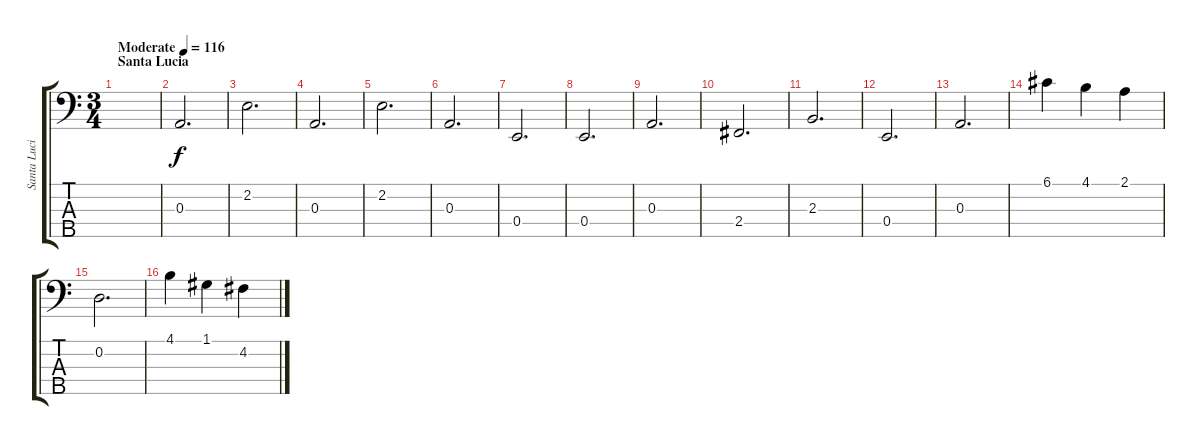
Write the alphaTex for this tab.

\track ("Santa Lucia: аккомпонимент 1" "Santa Luci") {instrument acousticbass}
\staff {score tabs}
\tuning (G2 D2 A1 E1 B0) {hide}
\ts (3 4)
\section ("" "Santa Lucia")
\tempo (116 "Moderate")
\tempo 110
\tempo (116 "Moderate")
\clef f4
\ks c
|
0.3.2{d} |
2.2.2{d} |
0.3.2{d} |
2.2.2{d} |
0.3.2{d} |
0.4.2{d} |
0.4.2{d} |
0.3.2{d} |
2.4.2{d} |
2.3.2{d} |
0.4.2{d} |
0.3.2{d} |
6.1.4 4.1.4 2.1.4 |
0.2.2{d} |
4.1.4 1.1.4 4.2.4
